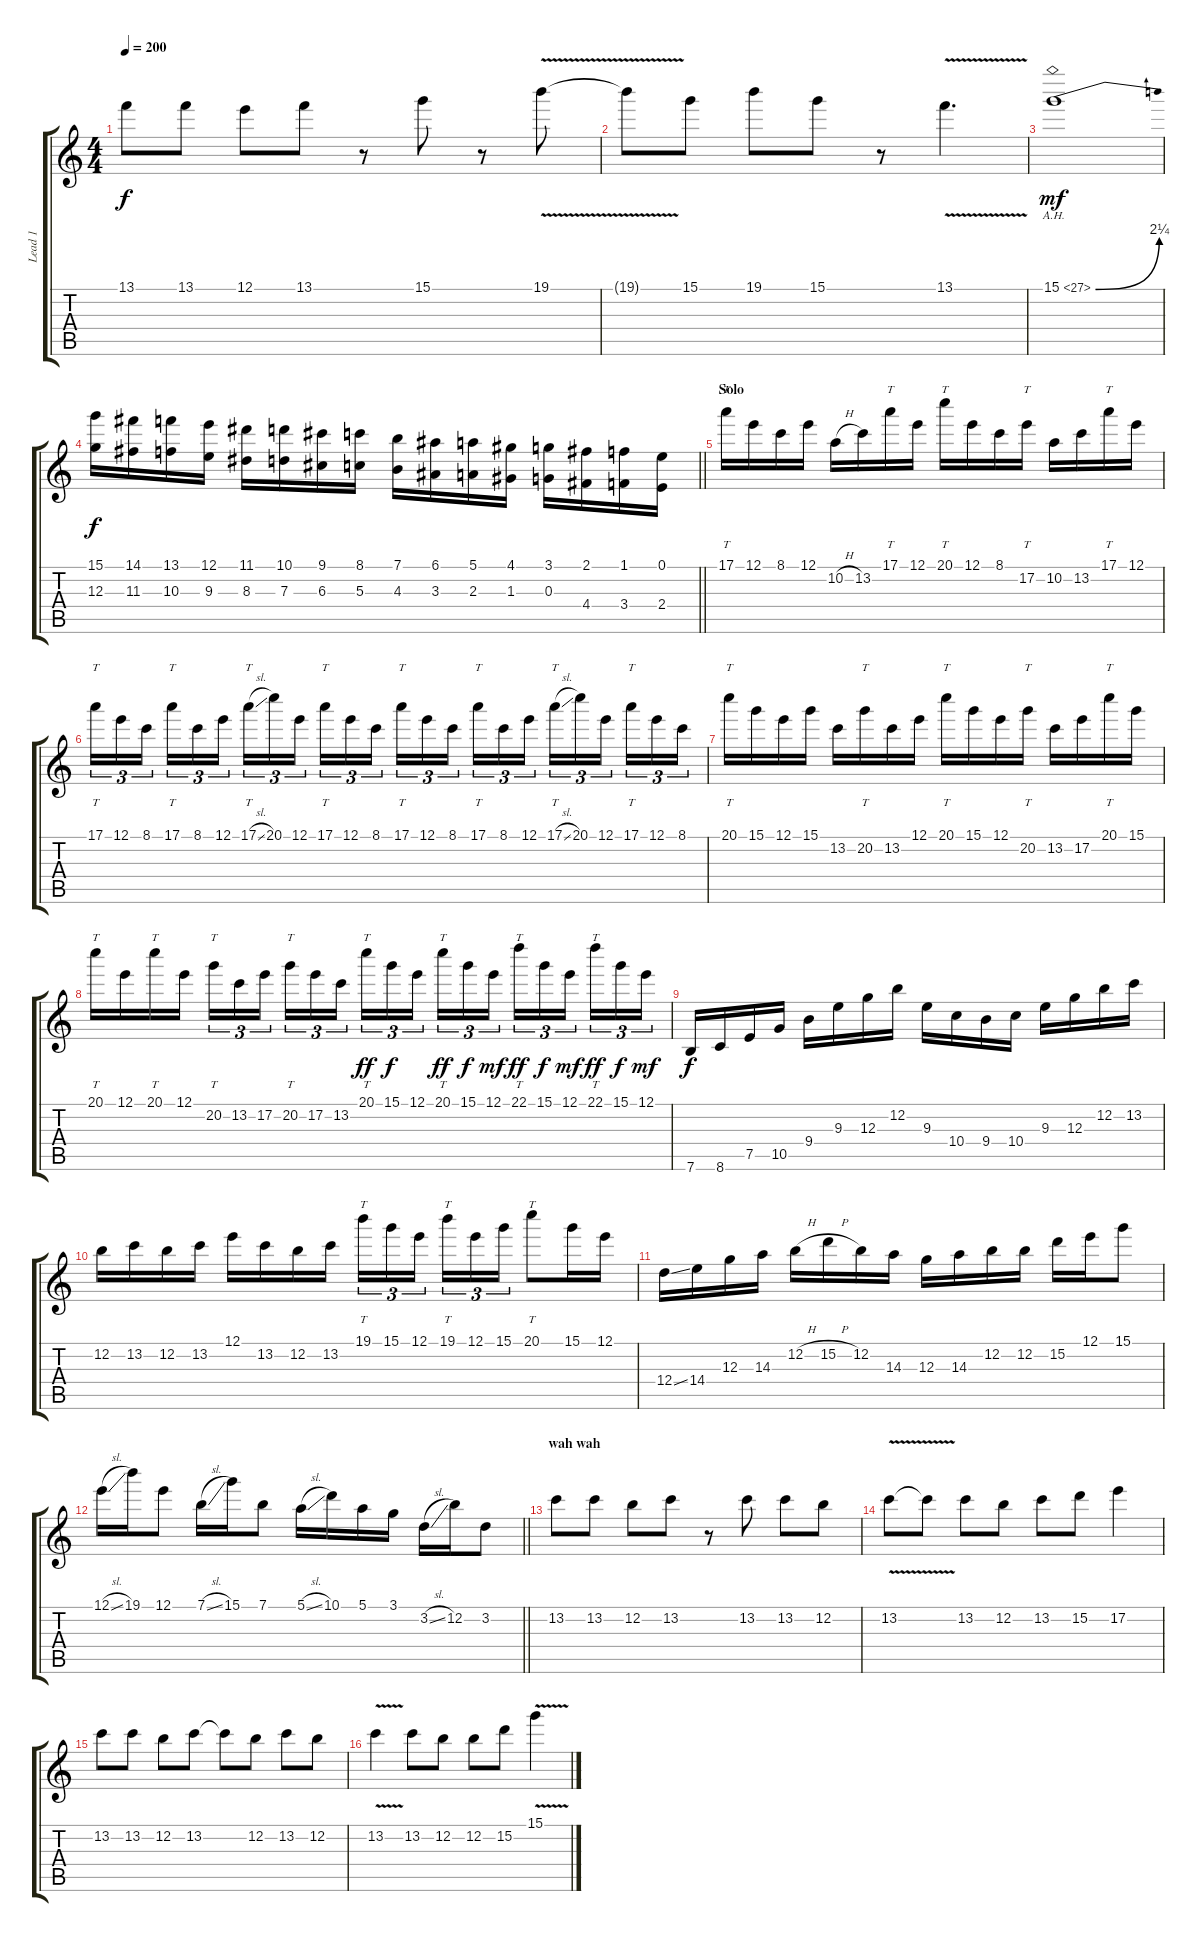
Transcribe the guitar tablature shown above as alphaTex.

\track ("Lead 1" "Lead 1") {instrument overdrivenguitar}
\staff {score tabs}
\tuning (E4 B3 G3 D3 A2 E2) {hide}
\ts (4 4)
\tempo 200
\clef g2
\ks c
13.1.8{dy f} 13.1.8 12.1.8 13.1.8 r.8 15.1.8 r.8 19.1{v}.8 |
19.1{t}.8 15.1.8 19.1.8 15.1.8 r.8 13.1{v}.4{d} |
15.1{be (bend 0 0 60 9) ah 12}.1{dy mf} |
\barLineRight lightlight
(15.1 12.3).16{dy f instrument guitarfretnoise} (14.1 11.3).16 (13.1 10.3).16 (12.1 9.3).16 (11.1 8.3).16 (10.1 7.3).16 (9.1 6.3).16 (8.1 5.3).16 (7.1 4.3).16 (6.1 3.3).16 (5.1 2.3).16 (4.1 1.3).16 (3.1 0.3).16 (2.1 4.4).16 (1.1 3.4).16 (0.1 2.4).16 |
\section ("" "Solo")
17.1.16{tt instrument overdrivenguitar} 12.1.16 8.1.16 12.1.16 10.2{h}.16 13.2.16 17.1.16{tt} 12.1.16 20.1.16{tt} 12.1.16 8.1.16 17.2.16{tt} 10.2.16 13.2.16 17.1.16{tt} 12.1.16 |
17.1.16{tt tu (3 2)} 12.1.16{tu (3 2)} 8.1.16{tu (3 2) beam splitsecondary} 17.1.16{tt tu (3 2)} 8.1.16{tu (3 2)} 12.1.16{tu (3 2)} 17.1{sl}.16{tt tu (3 2)} 20.1.16{tu (3 2)} 12.1.16{tu (3 2) beam splitsecondary} 17.1.16{tt tu (3 2)} 12.1.16{tu (3 2)} 8.1.16{tu (3 2)} 17.1.16{tt tu (3 2)} 12.1.16{tu (3 2)} 8.1.16{tu (3 2) beam splitsecondary} 17.1.16{tt tu (3 2)} 8.1.16{tu (3 2)} 12.1.16{tu (3 2)} 17.1{sl}.16{tt tu (3 2)} 20.1.16{tu (3 2)} 12.1.16{tu (3 2) beam splitsecondary} 17.1.16{tt tu (3 2)} 12.1.16{tu (3 2)} 8.1.16{tu (3 2)} |
20.1.16{tt} 15.1.16 12.1.16 15.1.16 13.2.16 20.2.16{tt} 13.2.16 12.1.16 20.1.16{tt} 15.1.16 12.1.16 20.2.16{tt} 13.2.16 17.2.16 20.1.16{tt} 15.1.16 |
20.1.16{tt} 12.1.16 20.1.16{tt} 12.1.16 20.2.16{tt tu (3 2)} 13.2.16{tu (3 2)} 17.2.16{tu (3 2) beam splitsecondary} 20.2.16{tt tu (3 2)} 17.2.16{tu (3 2)} 13.2.16{tu (3 2)} 20.1.16{tt tu (3 2) dy ff} 15.1.16{tu (3 2) dy f} 12.1.16{tu (3 2) beam splitsecondary} 20.1.16{tt tu (3 2) dy ff} 15.1.16{tu (3 2) dy f} 12.1.16{tu (3 2) dy mf} 22.1.16{tt tu (3 2) dy ff} 15.1.16{tu (3 2) dy f} 12.1.16{tu (3 2) dy mf beam splitsecondary} 22.1.16{tt tu (3 2) dy ff} 15.1.16{tu (3 2) dy f} 12.1.16{tu (3 2) dy mf} |
7.6.16{dy f} 8.6.16 7.5.16 10.5.16 9.4.16 9.3.16 12.3.16 12.2.16 9.3.16 10.4.16 9.4.16 10.4.16 9.3.16 12.3.16 12.2.16 13.2.16 |
12.2.16 13.2.16 12.2.16 13.2.16 12.1.16 13.2.16 12.2.16 13.2.16 19.1.16{tt tu (3 2)} 15.1.16{tu (3 2)} 12.1.16{tu (3 2) beam splitsecondary} 19.1.16{tt tu (3 2)} 12.1.16{tu (3 2)} 15.1.16{tu (3 2)} 20.1.8{tt} 15.1.16 12.1.16 |
12.4{ss}.16 14.4.16 12.3.16 14.3.16 12.2{h}.16 15.2{h}.16 12.2.16 14.3.16 12.3.16 14.3.16 12.2.16 12.2.16 15.2.16 12.1.16 15.1.8 |
\barLineRight lightlight
12.1{sl}.16 19.1.16 12.1.8 7.1{sl}.16 15.1.16 7.1.8 5.1{sl}.16 10.1.16 5.1.16 3.1.16 3.2{sl}.16 12.2.16 3.2.8 |
\section ("" "wah wah")
13.2.8 13.2.8 12.2.8 13.2.8 r.8 13.2.8 13.2.8 12.2.8 |
13.2{v}.8 13.2{t}.8 13.2.8 12.2.8 13.2.8 15.2.8 17.2.4 |
13.2.8 13.2.8 12.2.8 13.2.8 13.2{t}.8 12.2.8 13.2.8 12.2.8 |
13.2{v}.4 13.2.8 12.2.8 12.2.8 15.2.8 15.1{v}.4
